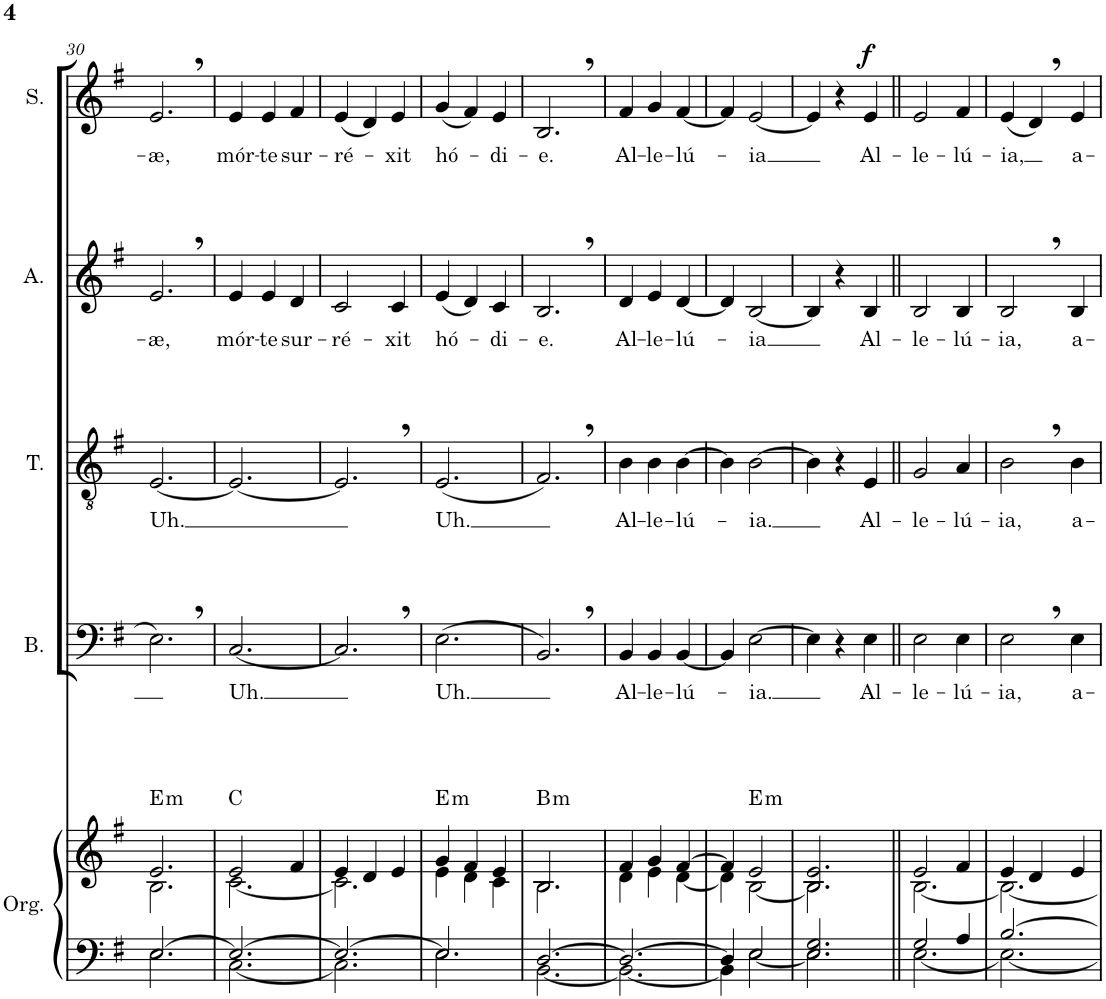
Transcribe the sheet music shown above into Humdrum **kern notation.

**kern	**kern	**harte	**kern	**text	**kern	**text	**kern	**text	**kern	**text	**dynam
*part5	*part5	*part5	*part4	*part4	*part3	*part3	*part2	*part2	*part1	*part1	*part1
*staff6	*staff5	*	*staff4	*staff4	*staff3	*staff3	*staff2	*staff2	*staff1	*staff1	*staff1
*I"Órgano	*	*	*I"Bajo	*	*I"Tenor	*	*I"Alto	*	*I"Soprano	*	*
*	*	*	*I'B.	*	*I'T.	*	*I'A.	*	*I'S.	*	*
!!LO:PB:g=z
*clefF4	*clefG2	*	*clefF4	*	*clefGv2	*	*clefG2	*	*clefG2	*	*
*k[f#]	*k[f#]	*	*k[f#]	*	*k[f#]	*	*k[f#]	*	*k[f#]	*	*
*M3/4	*M3/4	*	*M3/4	*	*M3/4	*	*M3/4	*	*M3/4	*	*
=30	=30	=30	=30	=30	=30	=30	=30	=30	=30	=30	=30
*^	*^	*	*	*	*	*	*	*	*	*	*
!	!	!	!	!LO:H:kt=m	!	!	!	!LO:LY:b	!	!LO:LY:b	!	!LO:LY:b	!
[2.E/	2.E\	2.e/	2.B\	E:min	2.E,\	.	[2.E/	Uh.	2.e,/	-æ,	2.e,/	-æ,	.
=31	=31	=31	=31	=31	=31	=31	=31	=31	=31	=31	=31	=31	=31
!	!	!	!	!	!	!LO:LY:b	!	!	!	!LO:LY:b	!	!LO:LY:b	!
2.E/_	[2.C\	2e/	[2.c\	C:maj	[2.C/	Uh.	2.E/_	.	4e/	mór-	4e/	mór-	.
!	!	!	!	!	!	!	!	!	!	!LO:LY:b	!	!LO:LY:b	!
.	.	.	.	.	.	.	.	.	4e/	-te	4e/	-te	.
!	!	!	!	!	!	!	!	!	!	!LO:LY:b	!	!LO:LY:b	!
.	.	4f#/	.	.	.	.	.	.	4d/	sur-	4f#/	sur-	.
=32	=32	=32	=32	=32	=32	=32	=32	=32	=32	=32	=32	=32	=32
!	!	!	!	!	!	!	!	!	!	!LO:LY:b	!	!LO:LY:b	!
2.E/_	2.C\]	4e/	2.c\]	.	2.C,/]	.	2.E,/]	.	2c/	-ré-	(4e/	-ré-	.
.	.	4d/	.	.	.	.	.	.	.	.	4d/)	.	.
!	!	!	!	!	!	!	!	!	!	!LO:LY:b	!	!LO:LY:b	!
.	.	4e/	.	.	.	.	.	.	4c/	-xit	4e/	-xit	.
=33	=33	=33	=33	=33	=33	=33	=33	=33	=33	=33	=33	=33	=33
!	!	!	!	!LO:H:kt=m	!	!LO:LY:b	!	!LO:LY:b	!	!LO:LY:b	!	!LO:LY:b	!
2.E/]	2.E\	4g/	4e\	E:min	(2.E\	Uh.	(2.E/	Uh.	(4e/	hó-	(4g/	hó-	.
.	.	4f#/	4d\	.	.	.	.	.	4d/)	.	4f#/)	.	.
!	!	!	!	!	!	!	!	!	!	!LO:LY:b	!	!LO:LY:b	!
.	.	4e/	4c\	.	.	.	.	.	4c/	-di-	4e/	-di-	.
=34	=34	=34	=34	=34	=34	=34	=34	=34	=34	=34	=34	=34	=34
!	!	!	!	!LO:H:kt=m	!	!	!	!	!	!LO:LY:b	!	!LO:LY:b	!
[2.D/	[2.BB\	2.B/	2.B\	B:min	2.BB,/)	.	2.F#,/)	.	2.B,/	-e.	2.B,/	-e.	.
=35	=35	=35	=35	=35	=35	=35	=35	=35	=35	=35	=35	=35	=35
!	!	!	!	!	!	!LO:LY:b	!	!LO:LY:b	!	!LO:LY:b	!	!LO:LY:b	!
2.D/_	2.BB\_	4f#/	4d\	.	4BB/	Al-	4B\	Al-	4d/	-Al-	4f#/	-Al-	.
!	!	!	!	!	!	!LO:LY:b	!	!LO:LY:b	!	!LO:LY:b	!	!LO:LY:b	!
.	.	4g/	4e\	.	4BB/	-le-	4B\	-le-	4e/	-le-	4g/	-le-	.
!	!	!	!	!	!	!LO:LY:b	!	!LO:LY:b	!	!LO:LY:b	!	!LO:LY:b	!
.	.	[4f#/	[4d\	.	[4BB/	-lú-	[4B\	-lú-	[4d/	-lú-	[4f#/	-lú-	.
=36	=36	=36	=36	=36	=36	=36	=36	=36	=36	=36	=36	=36	=36
4D/]	4BB\]	4f#/]	4d\]	.	4BB/]	.	4B\]	.	4d/]	.	4f#/]	.	.
!	!	!	!	!LO:H:kt=m	!	!LO:LY:b	!	!LO:LY:b	!	!LO:LY:b	!	!LO:LY:b	!
2E/	[2E\	2e/	[2B\	E:min	[2E\	-ia.	[2B\	-ia.	[2B/	-ia	[2e/	-ia	.
=37	=37	=37	=37	=37	=37	=37	=37	=37	=37	=37	=37	=37	=37
2.E/ 2.G/	2.E\]	2.B/ 2.e/	2.B\]	.	4E\]	.	4B\]	.	4B/]	.	4e/]	.	.
.	.	.	.	.	4r	.	4r	.	4r	.	4r	.	.
!	!	!	!	!	!	!LO:LY:b	!	!LO:LY:b	!	!LO:LY:b	!	!LO:LY:b	!LO:DY:a
.	.	.	.	.	4E\	Al-	4E/	Al-	4B/	Al-	4e/	Al-	f
=38||	=38||	=38||	=38||	=38||	=38||	=38||	=38||	=38||	=38||	=38||	=38||	=38||	=38||
!	!	!	!	!	!	!LO:LY:b	!	!LO:LY:b	!	!LO:LY:b	!	!LO:LY:b	!
2G/	[2.E\	2e/	[2.B\	.	2E\	-le-	2G/	-le-	2B/	-le-	2e/	-le-	.
!	!	!	!	!	!	!LO:LY:b	!	!LO:LY:b	!	!LO:LY:b	!	!LO:LY:b	!
4A/	.	4f#/	.	.	4E\	-lú-	4A/	-lú-	4B/	-lú-	4f#/	-lú-	.
=39	=39	=39	=39	=39	=39	=39	=39	=39	=39	=39	=39	=39	=39
!	!	!	!	!	!	!LO:LY:b	!	!LO:LY:b	!	!LO:LY:b	!	!LO:LY:b	!
[2.B/	2.E\_	4e/	2.B\_	.	2E,\	-ia,	2B,\	-ia,	2B,/	-ia,	(4e/	-ia,	.
.	.	4d/	.	.	.	.	.	.	.	.	4d,/)	.	.
!	!	!	!	!	!	!LO:LY:b	!	!LO:LY:b	!	!LO:LY:b	!	!LO:LY:b	!
.	.	4e/	.	.	4E\	a-	4B\	a-	4B/	a-	4e/	a-	.
*v	*v	*	*	*	*	*	*	*	*	*	*	*	*
*	*v	*v	*	*	*	*	*	*	*	*	*	*
=	=	=	=	=	=	=	=	=	=	=	=
*-	*-	*-	*-	*-	*-	*-	*-	*-	*-	*-	*-
